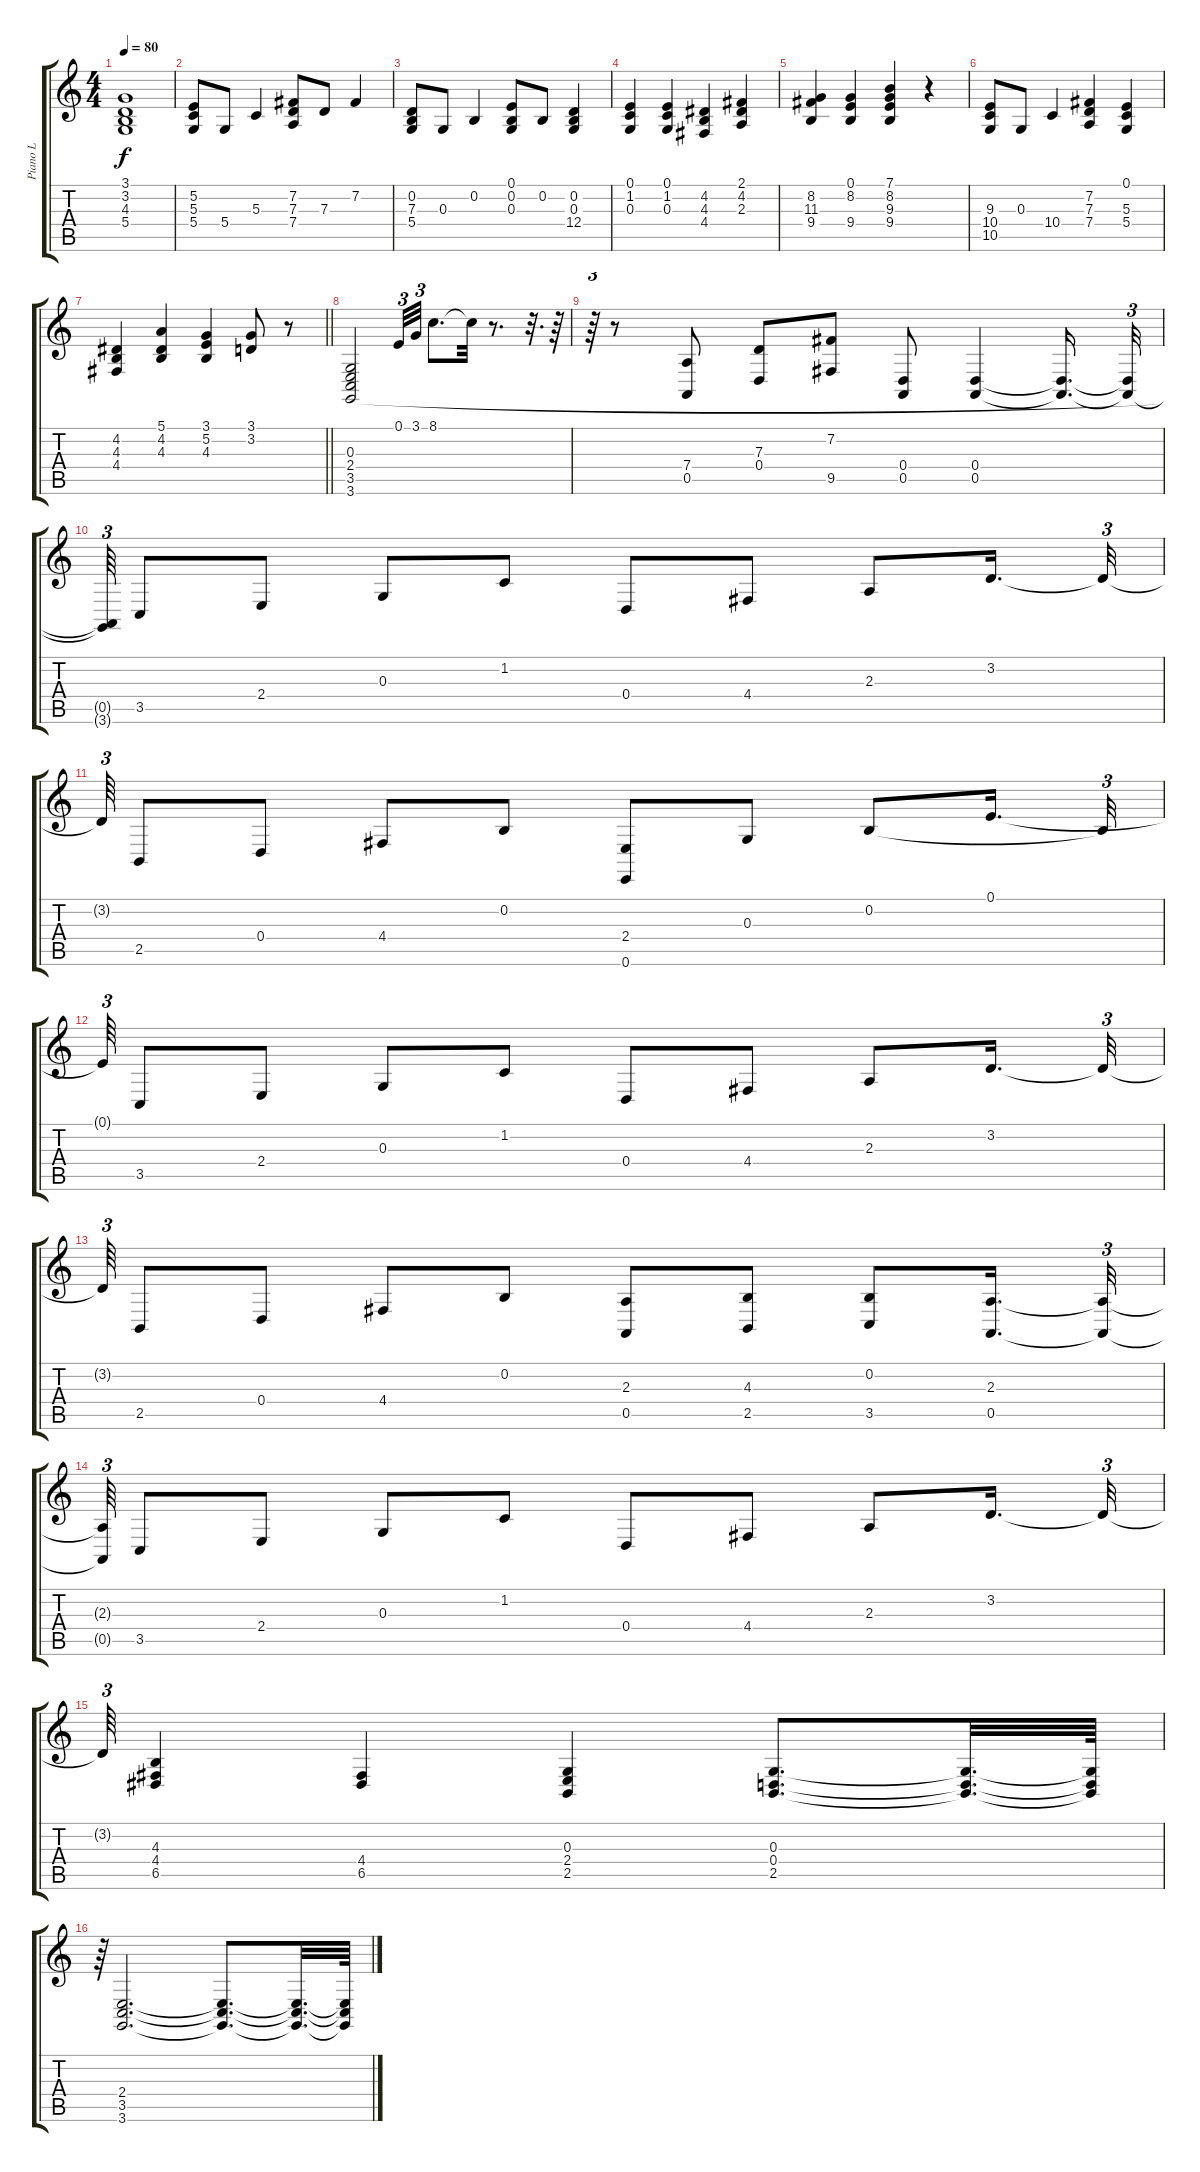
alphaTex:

\track ("Piano L" "Piano L") {instrument acousticgrandpiano}
\staff {score tabs}
\tuning (E4 B3 G3 D3 A2 E2) {hide}
\ts (4 4)
\tempo 80
\clef g2
\ks c
(3.1 3.2 4.3 5.4).1{dy f} |
(5.2 5.3 5.4).8 5.4.8 5.3.4 (7.2 7.3 7.4).8 7.3.8 7.2.4 |
(0.2 7.3 5.4).8 0.3.8 0.2.4 (0.1 0.2 0.3).8 0.2.8 (0.2 0.3 12.4).4 |
(0.1 1.2 0.3).4 (0.1 1.2 0.3).4 (4.2 4.3 4.4).4 (2.1 4.2 2.3).4 |
(8.2 11.3 9.4).4 (0.1 8.2 9.4).4 (7.1 8.2 9.3 9.4).4 r.4 |
(9.3 10.4 10.5).8 0.3.8 10.4.4 (7.2 7.3 7.4).4 (0.1 5.3 5.4).4 |
\barLineRight lightlight
(4.2 4.3 4.4).4 (5.1 4.2 4.3).4 (3.1 5.2 4.3).4 (3.1 3.2).8 r.8 |
(0.3 2.4 3.5 3.6).2 0.1.32{tu (3 2)} 3.1.32{tu (3 2)} 8.1.8{d} 8.1{t}.32 r.8{d} r.32{d} r.64 |
r.64{tu (3 2)} r.8 (7.4 0.5).8 (7.3 0.4).8 (7.2 9.5).8 (0.4 0.5).8 (0.4 0.5).4 (0.4{t} 0.5{t}).16{d} (0.4{t} 0.5{t}).32{tu (3 2)} |
(0.5{t} 3.6{t}).64{tu (3 2)} 3.5.8 2.4.8 0.3.8 1.2.8 0.4.8 4.4.8 2.3.8 3.2.16{d} 3.2{t}.32{tu (3 2)} |
3.2{t}.64{tu (3 2)} 2.5.8 0.4.8 4.4.8 0.2.8 (2.4 0.6).8 0.3.8 0.2.8 0.1.16{d} 0.2{t}.32{tu (3 2)} |
0.1{t}.64{tu (3 2)} 3.5.8 2.4.8 0.3.8 1.2.8 0.4.8 4.4.8 2.3.8 3.2.16{d} 3.2{t}.32{tu (3 2)} |
3.2{t}.64{tu (3 2)} 2.5.8 0.4.8 4.4.8 0.2.8 (2.3 0.5).8 (4.3 2.5).8 (0.2 3.5).8 (2.3 0.5).16{d} (2.3{t} 0.5{t}).32{tu (3 2)} |
(2.3{t} 0.5{t}).64{tu (3 2)} 3.5.8 2.4.8 0.3.8 1.2.8 0.4.8 4.4.8 2.3.8 3.2.16{d} 3.2{t}.32{tu (3 2)} |
3.2{t}.64{tu (3 2)} (4.3 4.4 6.5).4 (4.4 6.5).4 (0.3 2.4 2.5).4 (0.3 0.4 2.5).8{d} (0.3{t} 0.4{t} 2.5{t}).32{d} (0.3{t} 0.4{t} 2.5{t}).64 |
r.64{tu (3 2)} (2.4 3.5 3.6).2{d} (2.4{t} 3.5{t} 3.6{t}).8{d} (2.4{t} 3.5{t} 3.6{t}).32{d} (2.4{t} 3.5{t} 3.6{t}).64
